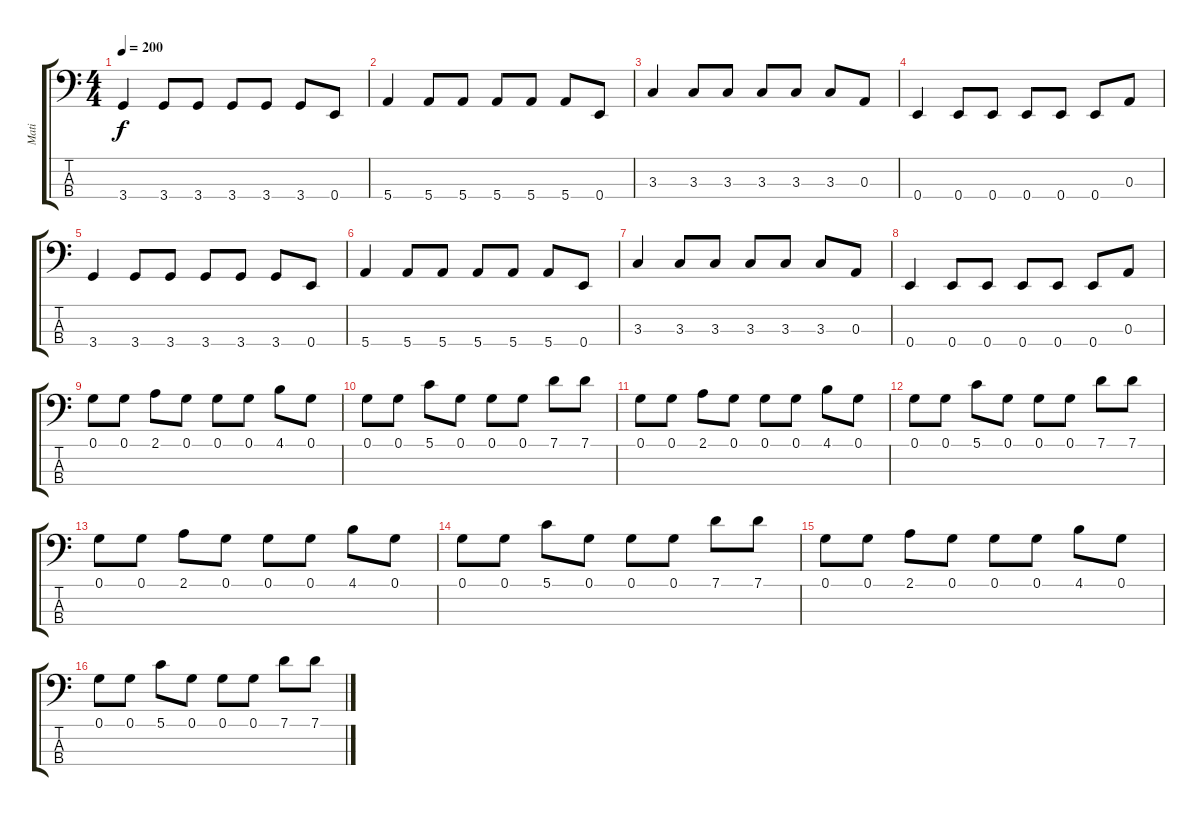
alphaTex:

\track ("Mati" "Mati") {instrument electricbasspick}
\staff {score tabs}
\tuning (G2 D2 A1 E1) {hide}
\ts (4 4)
\tempo 200
\clef f4
\ks c
3.4.4{dy f volume 15} 3.4.8 3.4.8 3.4.8 3.4.8 3.4.8 0.4.8 |
5.4.4 5.4.8 5.4.8 5.4.8 5.4.8 5.4.8 0.4.8 |
3.3.4 3.3.8 3.3.8 3.3.8 3.3.8 3.3.8 0.3.8 |
0.4.4 0.4.8 0.4.8 0.4.8 0.4.8 0.4.8 0.3.8 |
3.4.4 3.4.8 3.4.8 3.4.8 3.4.8 3.4.8 0.4.8 |
5.4.4 5.4.8 5.4.8 5.4.8 5.4.8 5.4.8 0.4.8 |
3.3.4 3.3.8 3.3.8 3.3.8 3.3.8 3.3.8 0.3.8 |
0.4.4 0.4.8 0.4.8 0.4.8 0.4.8 0.4.8 0.3.8 |
0.1.8 0.1.8 2.1.8 0.1.8 0.1.8 0.1.8 4.1.8 0.1.8 |
0.1.8 0.1.8 5.1.8 0.1.8 0.1.8 0.1.8 7.1.8 7.1.8 |
0.1.8 0.1.8 2.1.8 0.1.8 0.1.8 0.1.8 4.1.8 0.1.8 |
0.1.8 0.1.8 5.1.8 0.1.8 0.1.8 0.1.8 7.1.8 7.1.8 |
0.1.8 0.1.8 2.1.8 0.1.8 0.1.8 0.1.8 4.1.8 0.1.8 |
0.1.8 0.1.8 5.1.8 0.1.8 0.1.8 0.1.8 7.1.8 7.1.8 |
0.1.8 0.1.8 2.1.8 0.1.8 0.1.8 0.1.8 4.1.8 0.1.8 |
0.1.8 0.1.8 5.1.8 0.1.8 0.1.8 0.1.8 7.1.8 7.1.8
